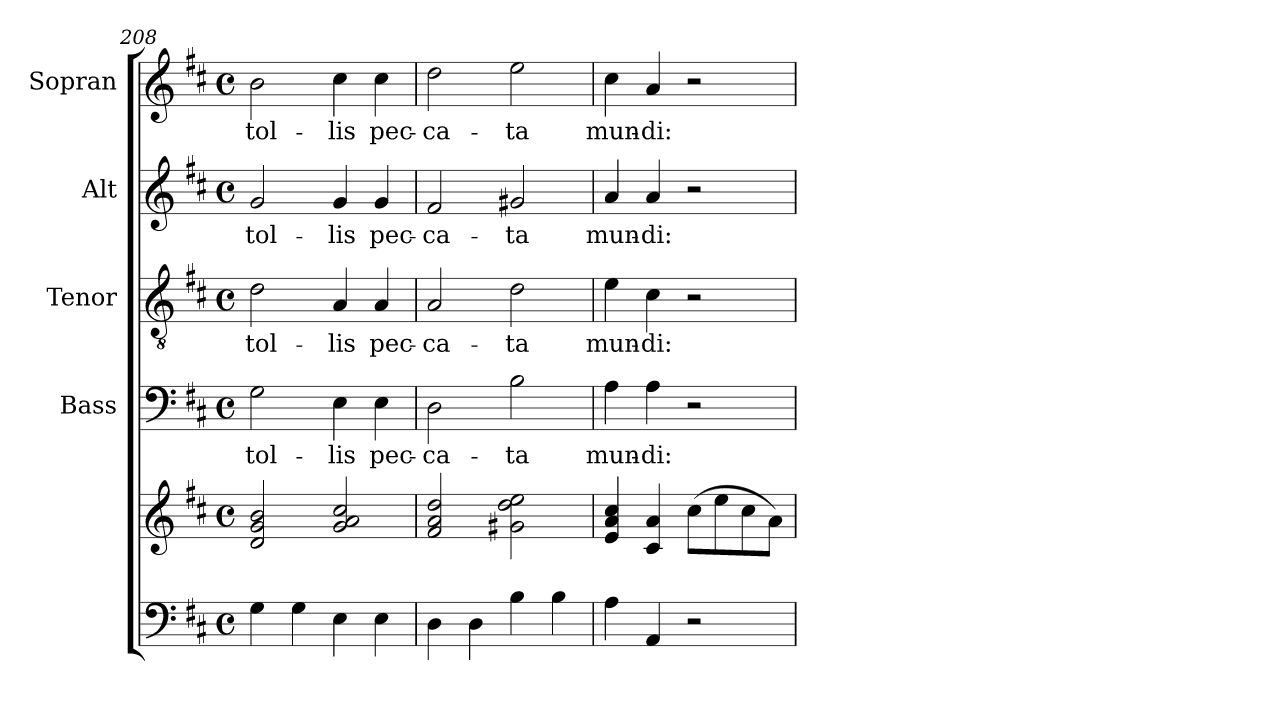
**kern	**kern	**kern	**text	**kern	**text	**kern	**text	**kern	**text
*part5	*part5	*part4	*part4	*part3	*part3	*part2	*part2	*part1	*part1
*staff6	*staff5	*staff4	*staff4	*staff3	*staff3	*staff2	*staff2	*staff1	*staff1
*	*	*I"Bass	*	*I"Tenor	*	*I"Alt	*	*I"Sopran	*
*	*	*I'B.	*	*I'T.	*	*I'A.	*	*I'S.	*
*clefF4	*clefG2	*clefF4	*	*clefGv2	*	*clefG2	*	*clefG2	*
*k[f#c#]	*k[f#c#]	*k[f#c#]	*	*k[f#c#]	*	*k[f#c#]	*	*k[f#c#]	*
*D:	*D:	*D:	*	*D:	*	*D:	*	*D:	*
*M4/4	*M4/4	*M4/4	*	*M4/4	*	*M4/4	*	*M4/4	*
*met(c)	*met(c)	*met(c)	*	*met(c)	*	*met(c)	*	*met(c)	*
=208	=208	=208	=208	=208	=208	=208	=208	=208	=208
!	!	!	!LO:LY:b	!	!LO:LY:b	!	!LO:LY:b	!	!LO:LY:b
4G\	2d/ 2g/ 2b/	2G\	tol-	2d\	tol-	2g/	tol-	2b\	tol-
4G\	.	.	.	.	.	.	.	.	.
!	!	!	!LO:LY:b	!	!LO:LY:b	!	!LO:LY:b	!	!LO:LY:b
4E\	2g/ 2a/ 2cc#/	4E\	-lis	4A/	-lis	4g/	-lis	4cc#\	-lis
!	!	!	!LO:LY:b	!	!LO:LY:b	!	!LO:LY:b	!	!LO:LY:b
4E\	.	4E\	pec-	4A/	pec-	4g/	pec-	4cc#\	pec-
=209	=209	=209	=209	=209	=209	=209	=209	=209	=209
!	!	!	!LO:LY:b	!	!LO:LY:b	!	!LO:LY:b	!	!LO:LY:b
4D\	2f#/ 2a/ 2dd/	2D\	-ca-	2A/	-ca-	2f#/	-ca-	2dd\	-ca-
4D\	.	.	.	.	.	.	.	.	.
!	!	!	!LO:LY:b	!	!LO:LY:b	!	!LO:LY:b	!	!LO:LY:b
4B\	2g#X\ 2dd\ 2ee\	2B\	-ta	2d\	-ta	2g#X/	-ta	2ee\	-ta
4B\	.	.	.	.	.	.	.	.	.
=210	=210	=210	=210	=210	=210	=210	=210	=210	=210
!	!	!	!LO:LY:b	!	!LO:LY:b	!	!LO:LY:b	!	!LO:LY:b
4A\	4e/ 4a/ 4cc#/	4A\	mun-	4e\	mun-	4a/	mun-	4cc#\	mun-
!	!	!	!LO:LY:b	!	!LO:LY:b	!	!LO:LY:b	!	!LO:LY:b
4AA/	4c#/ 4a/	4A\	-di:	4c#\	-di:	4a/	-di:	4a/	-di:
2r	(>8cc#\L	2r	.	2r	.	2r	.	2r	.
.	8ee\	.	.	.	.	.	.	.	.
.	8cc#\	.	.	.	.	.	.	.	.
.	8a\J)	.	.	.	.	.	.	.	.
=	=	=	=	=	=	=	=	=	=
*-	*-	*-	*-	*-	*-	*-	*-	*-	*-
